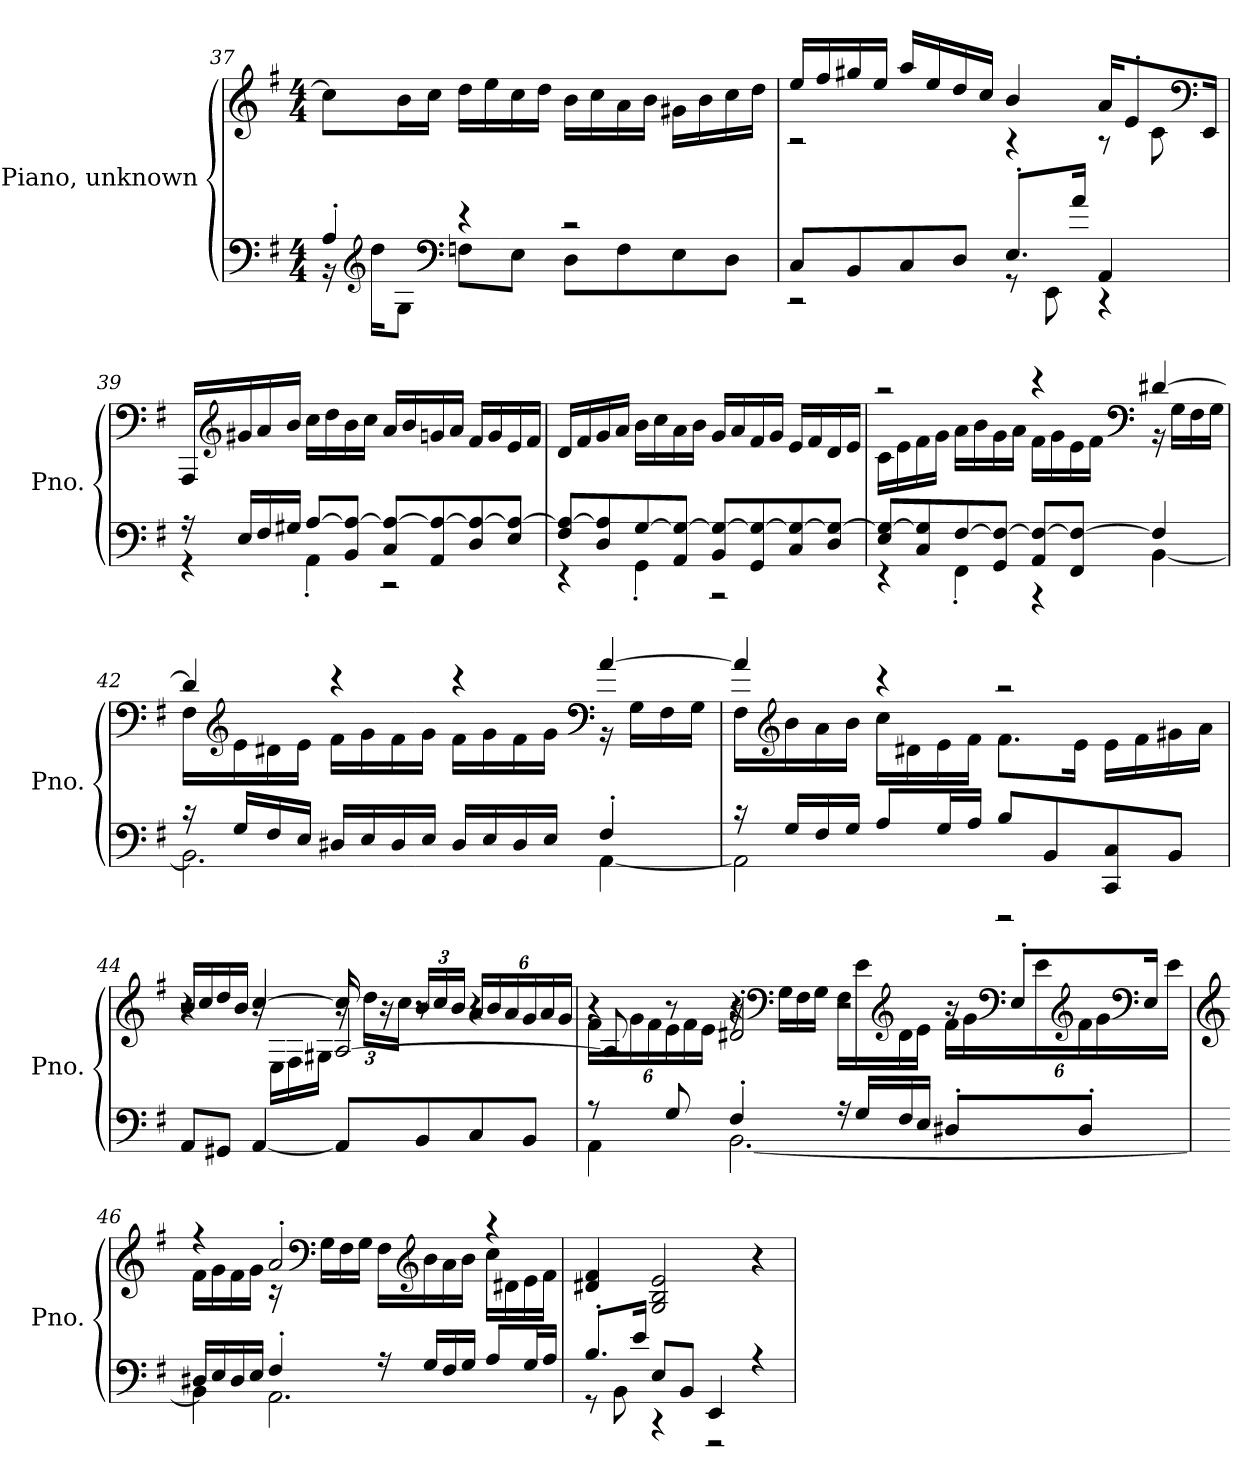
**kern	**kern
*part1	*part1
*staff2	*staff1
*I"Piano, unknown	*
*I'Pno.	*
!!LO:PB:g=z
*clefF4	*clefG2
*k[f#]	*k[f#]
*M4/4	*M4/4
=37	=37
*^	*
4A'/	16r	8cc\L]
*clefG2	*	*
.	16dd\KL	.
.	8G\J	16b\L
.	.	16cc\JJ
*clefF4	*	*
4r	8Fn\L	16dd\LL
.	.	16ee\
.	8E\J	16cc\
.	.	16dd\JJ
2r	8D\L	16b\LL
.	.	16cc\
.	8F\	16a\
.	.	16b\JJ
.	8E\	16g#X\LL
.	.	16b\
.	8D\J	16cc\
.	.	16dd\JJ
=38	=38	=38
*	*	*^
8C/L	2r	16ee/LL	2r
.	.	16ff#/	.
8BB/	.	16gg#X/	.
.	.	16ee/JJ	.
8C/	.	16aa/LL	.
.	.	16ee/	.
8D/J	.	16dd/	.
.	.	16cc/JJ	.
8.E'/L	8r	4b/	4r
.	8EE\	.	.
16a/Jk	.	.	.
4AA/	4r	16a/KL	8r
.	.	8e'/	.
.	.	.	8c\
*	*	*clefF4	*
.	.	16EE/Jk	.
*	*	*v	*v
!!LO:LB:g=z
=39	=39	=39
16r	4r	16AAA/LL
*	*	*clefG2
16E/LL	.	16g#X/
16F#/	.	16a/
16G#X/JJ	.	16b/JJ
[8A/L	4AA'\	16cc\LL
.	.	16dd\
8BB/ 8A/_J	.	16b\
.	.	16cc\JJ
8C/ 8A/_L	2r	16a/LL
.	.	16b/
8AA/ 8A/_	.	16gn/
.	.	16a/JJ
8D/ 8A/_	.	16f#/LL
.	.	16g/
8E/ 8A/_J	.	16e/
.	.	16f#/JJ
=40	=40	=40
8F#/ 8A/_L	4r	16d/LL
.	.	16f#/
8D/ 8A/]	.	16g/
.	.	16a/JJ
[8G/	4GG'\	16b\LL
.	.	16cc\
8AA/ 8G/_J	.	16a\
.	.	16b\JJ
8BB/ 8G/_L	2r	16g/LL
.	.	16a/
8GG/ 8G/_	.	16f#/
.	.	16g/JJ
8C/ 8G/_	.	16e/LL
.	.	16f#/
8D/ 8G/_J	.	16d/
.	.	16e/JJ
!!LO:LB:g=z
=41	=41	=41
*	*	*^
8E/ 8G/_L	4r	2r	16c\LL
.	.	.	16e\
8C/ 8G/]	.	.	16f#\
.	.	.	16g\JJ
[8F#/	4FF#'\	.	16a\LL
.	.	.	16b\
8GG/ 8F#/_J	.	.	16g\
.	.	.	16a\JJ
8AA/ 8F#/_L	4r	4r	16f#\LL
.	.	.	16g\
8FF#/ 8F#/_J	.	.	16e\
.	.	.	16f#\JJ
*	*	*clefF4	*
4F#/]	[4BB\	[4d#X/	16r
.	.	.	16G\LL
.	.	.	16F#\
.	.	.	16G\JJ
=42	=42	=42	=42
16r	2.BB\]	4d#/]	16F#\LL
*	*	*clefG2	*
16G/LL	.	.	16e\
16F#/	.	.	16d#X\
16E/JJ	.	.	16e\JJ
16D#X/LL	.	4r	16f#\LL
16E/	.	.	16g\
16D#/	.	.	16f#\
16E/JJ	.	.	16g\JJ
16D#/LL	.	4r	16f#\LL
16E/	.	.	16g\
16D#/	.	.	16f#\
16E/JJ	.	.	16g\JJ
*	*	*clefF4	*
4F#'/	[4AA\	[4a/	16r
.	.	.	16G\LL
.	.	.	16F#\
.	.	.	16G\JJ
!!LO:LB:g=z	!!
=43	=43	=43	=43
16r	2AA\]	4a/]	16F#\LL
*	*	*clefG2	*
16G/LL	.	.	16b\
16F#/	.	.	16a\
16G/JJ	.	.	16b\JJ
8A/L	.	4r	16cc\LL
.	.	.	16d#X\
16G/L	.	.	16e\
16A/JJ	.	.	16f#\JJ
8B/L	2r	2r	8.f#\L
8BB/	.	.	.
.	.	.	16e\Jk
8CC/ 8C/	.	.	16e\LL
.	.	.	16f#\
8BB/J	.	.	16g#X\
.	.	.	16a\JJ
*v	*v	*	*
=44	=44	=44
*	*	*^
8AA/L	16b/LL	4r	2r
.	16cc/	.	.
8GG#X/J	16dd/	.	.
.	16b/JJ	.	.
[4AA/	[4cc/	16r	.
.	.	16E\LL	.
.	.	16F#\	.
.	.	16G#X\JJ	.
8AA/L]	16cc/]	24r	[2A/
.	.	24dd\LL	.
.	16r	.	.
.	.	24cc\JJ	.
*	*Xbrackettup	*	*
8BB/	24b/LL	8r	.
.	24cc/	.	.
.	24b/JJ	.	.
8C/	24a/LL	4r	.
.	24b/	.	.
.	24a/	.	.
8BB/J	24g/	.	.
.	24a/	.	.
.	24g/JJ	.	.
!!LO:LB:g=z	!!	!!
=45	=45	=45	=45
*^	*	*	*
8r	4AA\	4r	24f#\LL	8A/]
.	.	.	24g\	.
.	.	.	24f#\	.
8G/	.	.	24e\	8r
.	.	.	24f#\	.
.	.	.	24e\JJ	.
4F#'/	[2.BB\	2d#X'/	16r	4r
*	*	*clefF4	*	*
.	.	.	16G\LL	.
.	.	.	16F#\	.
.	.	.	16G\JJ	.
16r	.	.	16F#\LL	2r
16G/LL	.	.	16e\	.
*	*	*clefG2	*	*
16F#/	.	.	16d#\	.
16E/JJ	.	.	16e\JJ	.
8D#X'/L	.	16r	24f#\LL	.
.	.	.	24g\	.
*	*	*clefF4	*	*
.	.	8E'/L	.	.
.	.	.	24e\	.
*	*	*clefG2	*	*
8D#'/J	.	.	24f#\	.
.	.	.	24g\	.
*	*	*clefF4	*	*
.	.	16E/Jk	.	.
.	.	.	24e\JJ	.
*	*	*v	*v	*v
!!LO:LB:g=z
=46	=46	=46
*	*	*clefG2
*	*	*^
16D#X/LL	4BB\]	4r	16f#\LL
16E/	.	.	16g\
16D#/	.	.	16f#\
16E/JJ	.	.	16g\JJ
4F#'/	2.AA\	2a'/	16r
*	*	*clefF4	*
.	.	.	16G\LL
.	.	.	16F#\
.	.	.	16G\JJ
16r	.	.	16F#\LL
*	*	*clefG2	*
16G/LL	.	.	16b\
16F#/	.	.	16a\
16G/JJ	.	.	16b\JJ
8A/L	.	4r	16cc\LL
.	.	.	16d#X\
16G/L	.	.	16e\
16A/JJ	.	.	16f#\JJ
*	*	*v	*v
=47	=47	=47
8.B'/L	8r	4d#X/ 4f#/
.	8BB\	.
16e/Jk	.	.
8E/L	4r	2G/ 2B/ 2e/
8BB/J	.	.
4EE/	2r	.
4r	.	4r
*v	*v	*
=	=
*-	*-
